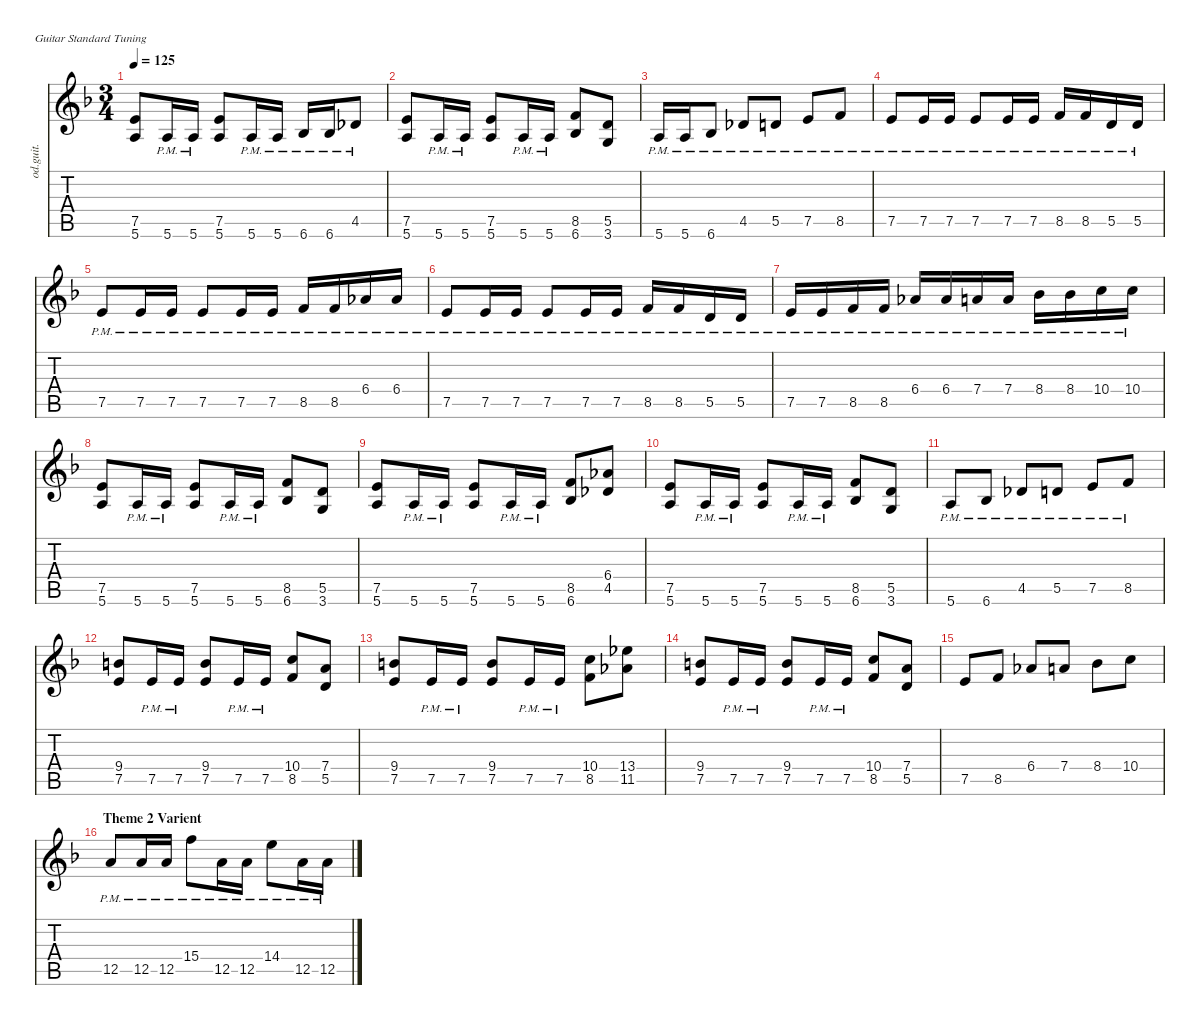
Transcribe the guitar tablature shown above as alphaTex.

\defaultSystemsLayout 4
\hideDynamics
\bracketExtendMode nobrackets
\otherSystemsTrackNameOrientation horizontal
\track ("Guitar I" "od.guit.") {instrument overdrivenguitar}
\staff {score tabs}
\tuning (E4 B3 G3 D3 A2 E2)
\ts (3 4)
\tempo 125
\clef g2
\ks f
(7.5{acc forcenatural} 5.6{acc forcenatural}).8{dy f beam Up} 5.6{pm acc forcenatural}.16{beam Up} 5.6{pm acc forcenatural}.16{beam Up} (7.5{acc forcenatural} 5.6{acc forcenatural}).8{beam Up} 5.6{pm acc forcenatural}.16{beam Up} 5.6{pm acc forcenatural}.16{beam Up} 6.6{pm acc b}.16{beam Up} 6.6{pm acc b}.16{beam Up} 4.5{pm acc b}.8{beam Up} |
(7.5{acc forcenatural} 5.6{acc forcenatural}).8{beam Up} 5.6{pm acc forcenatural}.16{beam Up} 5.6{pm acc forcenatural}.16{beam Up} (7.5{acc forcenatural} 5.6{acc forcenatural}).8{beam Up} 5.6{pm acc forcenatural}.16{beam Up} 5.6{pm acc forcenatural}.16{beam Up} (8.5{acc forcenatural} 6.6{acc b}).8{beam Up} (5.5{acc forcenatural} 3.6{acc forcenatural}).8{beam Up} |
5.6{pm acc forcenatural}.16{beam Up} 5.6{pm acc forcenatural}.16{beam Up} 6.6{pm acc b}.8{beam Up} 4.5{pm acc b}.8{beam Up} 5.5{pm acc forcenatural}.8{beam Up} 7.5{pm acc forcenatural}.8{beam Up} 8.5{pm acc forcenatural}.8{beam Up} |
7.5{pm acc forcenatural}.8{beam Up} 7.5{pm acc forcenatural}.16{beam Up} 7.5{pm acc forcenatural}.16{beam Up} 7.5{pm acc forcenatural}.8{beam Up} 7.5{pm acc forcenatural}.16{beam Up} 7.5{pm acc forcenatural}.16{beam Up} 8.5{pm acc forcenatural}.16{beam Up} 8.5{pm acc forcenatural}.16{beam Up} 5.5{pm acc forcenatural}.16{beam Up} 5.5{pm acc forcenatural}.16{beam Up} |
7.5{pm acc forcenatural}.8{beam Up} 7.5{pm acc forcenatural}.16{beam Up} 7.5{pm acc forcenatural}.16{beam Up} 7.5{pm acc forcenatural}.8{beam Up} 7.5{pm acc forcenatural}.16{beam Up} 7.5{pm acc forcenatural}.16{beam Up} 8.5{pm acc forcenatural}.16{beam Up} 8.5{pm acc forcenatural}.16{beam Up} 6.4{pm acc b}.16{beam Up} 6.4{pm acc b}.16{beam Up} |
7.5{pm acc forcenatural}.8{beam Up} 7.5{pm acc forcenatural}.16{beam Up} 7.5{pm acc forcenatural}.16{beam Up} 7.5{pm acc forcenatural}.8{beam Up} 7.5{pm acc forcenatural}.16{beam Up} 7.5{pm acc forcenatural}.16{beam Up} 8.5{pm acc forcenatural}.16{beam Up} 8.5{pm acc forcenatural}.16{beam Up} 5.5{pm acc forcenatural}.16{beam Up} 5.5{pm acc forcenatural}.16{beam Up} |
7.5{pm acc forcenatural}.16{beam Up} 7.5{pm acc forcenatural}.16{beam Up} 8.5{pm acc forcenatural}.16{beam Up} 8.5{pm acc forcenatural}.16{beam Up} 6.4{pm acc b}.16{beam Up} 6.4{pm acc b}.16{beam Up} 7.4{pm acc forcenatural}.16{beam Up} 7.4{pm acc forcenatural}.16{beam Up} 8.4{pm acc b}.16{beam Down} 8.4{pm acc b}.16{beam Down} 10.4{pm acc forcenatural}.16{beam Down} 10.4{pm acc forcenatural}.16{beam Down} |
(7.5{acc forcenatural} 5.6{acc forcenatural}).8{beam Up} 5.6{pm acc forcenatural}.16{beam Up} 5.6{pm acc forcenatural}.16{beam Up} (7.5{acc forcenatural} 5.6{acc forcenatural}).8{beam Up} 5.6{pm acc forcenatural}.16{beam Up} 5.6{pm acc forcenatural}.16{beam Up} (8.5{acc forcenatural} 6.6{acc b}).8{beam Up} (5.5{acc forcenatural} 3.6{acc forcenatural}).8{beam Up} |
(7.5{acc forcenatural} 5.6{acc forcenatural}).8{beam Up} 5.6{pm acc forcenatural}.16{beam Up} 5.6{pm acc forcenatural}.16{beam Up} (7.5{acc forcenatural} 5.6{acc forcenatural}).8{beam Up} 5.6{pm acc forcenatural}.16{beam Up} 5.6{pm acc forcenatural}.16{beam Up} (8.5{acc forcenatural} 6.6{acc b}).8{beam Up} (6.4{acc b} 4.5{acc b}).8{beam Up} |
(7.5{acc forcenatural} 5.6{acc forcenatural}).8{beam Up} 5.6{pm acc forcenatural}.16{beam Up} 5.6{pm acc forcenatural}.16{beam Up} (7.5{acc forcenatural} 5.6{acc forcenatural}).8{beam Up} 5.6{pm acc forcenatural}.16{beam Up} 5.6{pm acc forcenatural}.16{beam Up} (8.5{acc forcenatural} 6.6{acc b}).8{beam Up} (5.5{acc forcenatural} 3.6{acc forcenatural}).8{beam Up} |
5.6{pm acc forcenatural}.8{beam Up} 6.6{pm acc b}.8{beam Up} 4.5{pm acc b}.8{beam Up} 5.5{pm acc forcenatural}.8{beam Up} 7.5{pm acc forcenatural}.8{beam Up} 8.5{pm acc forcenatural}.8{beam Up} |
(9.4{acc forcenatural} 7.5{acc forcenatural}).8{beam Up} 7.5{pm acc forcenatural}.16{beam Up} 7.5{pm acc forcenatural}.16{beam Up} (9.4{acc forcenatural} 7.5{acc forcenatural}).8{beam Up} 7.5{pm acc forcenatural}.16{beam Up} 7.5{pm acc forcenatural}.16{beam Up} (10.4{acc forcenatural} 8.5{acc forcenatural}).8{beam Up} (7.4{acc forcenatural} 5.5{acc forcenatural}).8{beam Up} |
(9.4{acc forcenatural} 7.5{acc forcenatural}).8{beam Up} 7.5{pm acc forcenatural}.16{beam Up} 7.5{pm acc forcenatural}.16{beam Up} (9.4{acc forcenatural} 7.5{acc forcenatural}).8{beam Up} 7.5{pm acc forcenatural}.16{beam Up} 7.5{pm acc forcenatural}.16{beam Up} (10.4{acc forcenatural} 8.5{acc forcenatural}).8{beam Down} (13.4{acc b} 11.5{acc b}).8{beam Down} |
(9.4{acc forcenatural} 7.5{acc forcenatural}).8{beam Up} 7.5{pm acc forcenatural}.16{beam Up} 7.5{pm acc forcenatural}.16{beam Up} (9.4{acc forcenatural} 7.5{acc forcenatural}).8{beam Up} 7.5{pm acc forcenatural}.16{beam Up} 7.5{pm acc forcenatural}.16{beam Up} (10.4{acc forcenatural} 8.5{acc forcenatural}).8{beam Up} (7.4{acc forcenatural} 5.5{acc forcenatural}).8{beam Up} |
7.5{acc forcenatural}.8{beam Up} 8.5{acc forcenatural}.8{beam Up} 6.4{acc b}.8{beam Up} 7.4{acc forcenatural}.8{beam Up} 8.4{acc b}.8{beam Down} 10.4{acc forcenatural}.8{beam Down} |
\section ("" "Theme 2 Varient")
12.5{pm acc forcenatural}.8{dy mf beam Up} 12.5{pm acc forcenatural}.16{beam Up} 12.5{pm acc forcenatural}.16{beam Up} 15.4{pm acc forcenatural}.8{dy f beam Down} 12.5{pm acc forcenatural}.16{dy mf beam Down} 12.5{pm acc forcenatural}.16{beam Down} 14.4{pm acc forcenatural}.8{dy f beam Down} 12.5{pm acc forcenatural}.16{dy mf beam Down} 12.5{pm acc forcenatural}.16{beam Down}
